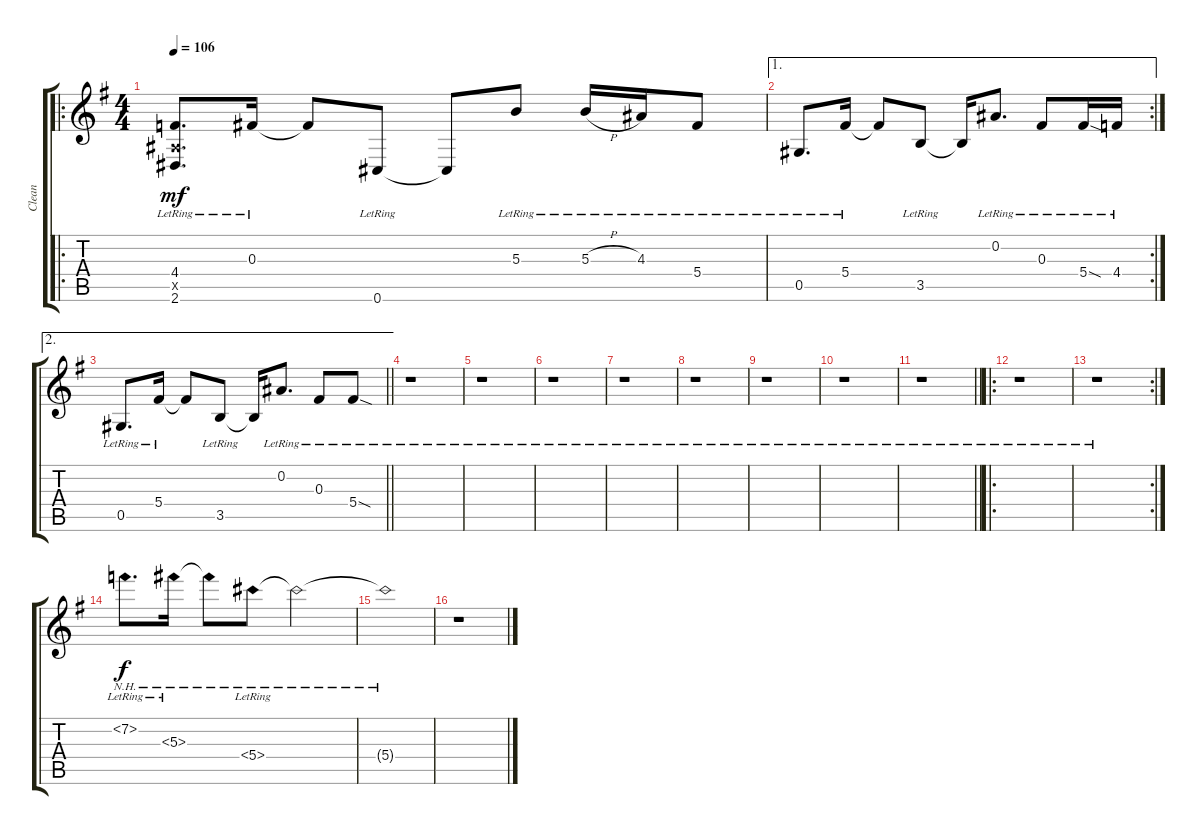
\track ("Clean" "Clean") {instrument electricguitarclean}
\staff {score tabs}
\tuning (Eb4 Bb3 Gb3 Db3 Ab2 Db2) {hide}
\ro
\ts (4 4)
\tempo 106
\clef g2
\ks g
(4.4{lr} 2.5{x} 2.6{lr}).8{d dy mf instrument electricguitarclean} 0.3{lr}.16 0.3{t}.8 0.6{lr}.8 0.6{t}.8 5.3{lr}.8 5.3{h lr}.16 4.3{lr}.16 5.4{lr}.8 |
\ae 1
\rc 2
0.5{lr}.8{d} 5.4{lr}.16 5.4{t}.8 3.5{lr}.8 3.5{t}.16 0.2{lr}.8{d} 0.3{lr}.8 5.4{sod lr}.16 4.4{lr}.16 |
\ae 2
\barLineRight lightlight
0.5{lr}.8{d} 5.4{lr}.16 5.4{t}.8 3.5{lr}.8 3.5{t}.16 0.2{lr}.8{d} 0.3{lr}.8 5.4{sod lr}.8 |
r.1 |
r.1 |
r.1 |
r.1 |
r.1 |
r.1 |
r.1 |
\barLineRight lightlight
r.1 |
\ro
r.1 |
\rc 2
r.1 |
7.2{nh lr}.8{d dy f} 5.3{nh lr}.16 5.3{nh t}.8 5.4{nh lr}.8 5.4{nh t}.2 |
5.4{nh t}.1 |
r.1
